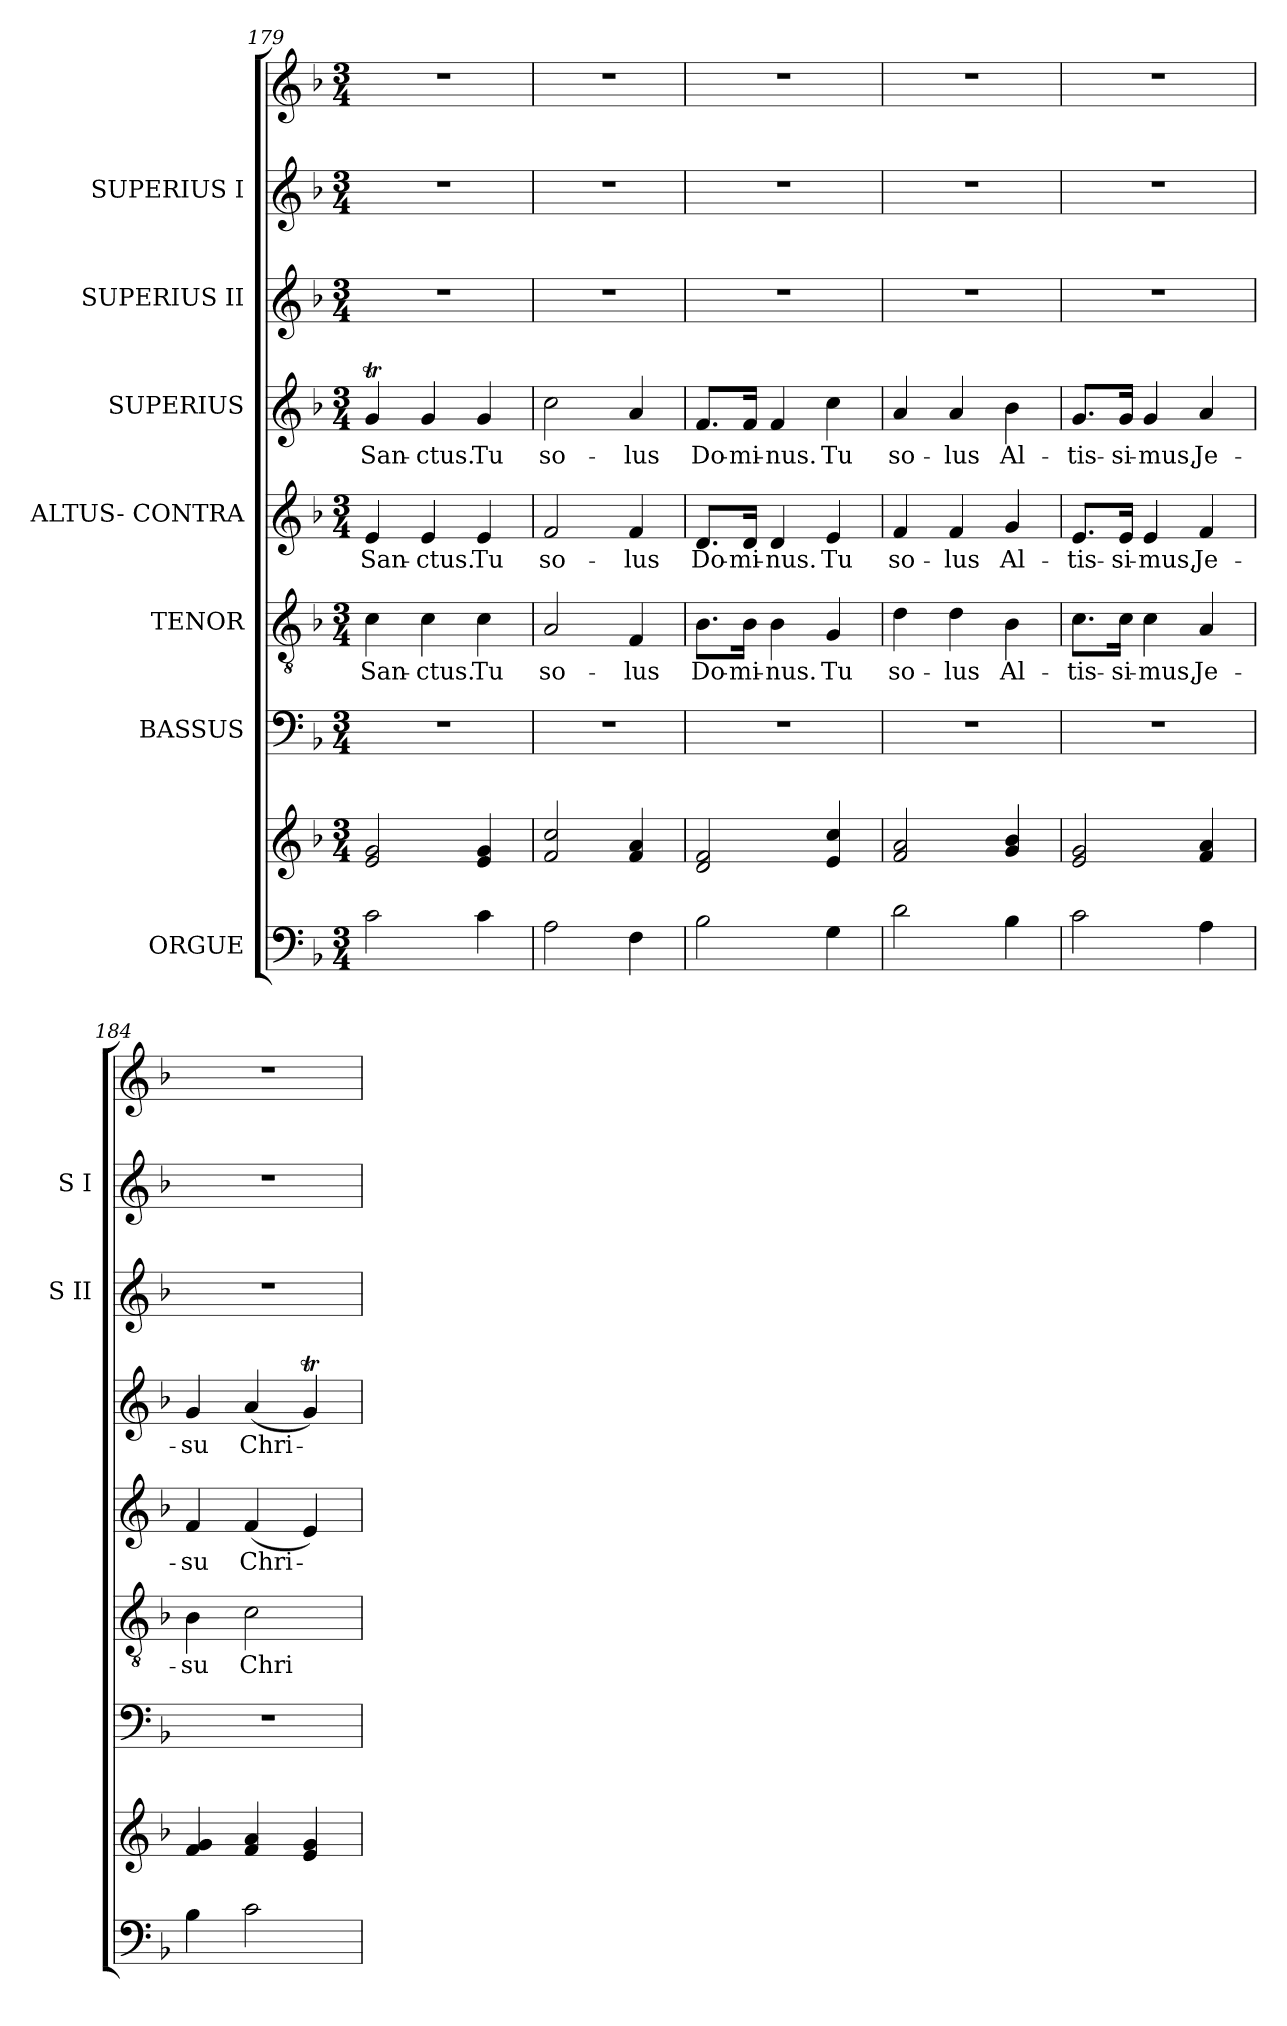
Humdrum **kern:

**kern	**kern	**kern	**kern	**text	**kern	**text	**kern	**text	**kern	**kern	**kern
*part8	*part8	*part7	*part6	*part6	*part5	*part5	*part4	*part4	*part3	*part2	*part1
*staff9	*staff8	*staff7	*staff6	*staff6	*staff5	*staff5	*staff4	*staff4	*staff3	*staff2	*staff1
*I"ORGUE	*	*I"BASSUS	*I"TENOR	*	*I"ALTUS- CONTRA	*	*I"SUPERIUS	*	*I"SUPERIUS II	*I"SUPERIUS I	*
*	*	*	*	*	*	*	*	*	*I'S II	*I'S I	*
!!LO:PB:g=z
*clefF4	*clefG2	*clefF4	*clefGv2	*	*clefG2	*	*clefG2	*	*clefG2	*clefG2	*clefG2
*k[b-]	*k[b-]	*k[b-]	*k[b-]	*	*k[b-]	*	*k[b-]	*	*k[b-]	*k[b-]	*k[b-]
*d:	*d:	*d:	*d:	*	*d:	*	*d:	*	*d:	*d:	*d:
*M3/4	*M3/4	*M3/4	*M3/4	*	*M3/4	*	*M3/4	*	*M3/4	*M3/4	*M3/4
=179	=179	=179	=179	=179	=179	=179	=179	=179	=179	=179	=179
!	!	!	!	!LO:LY:b	!	!LO:LY:b	!	!LO:LY:b	!	!	!
2c\	2e/ 2g/	2.r	4c\	San-	4e/	San-	4gT/	San-	2.r	2.r	2.r
!	!	!	!	!LO:LY:b	!	!LO:LY:b	!	!LO:LY:b	!	!	!
.	.	.	4c\	-ctus.	4e/	-ctus.	4g/	-ctus.	.	.	.
!	!	!	!	!LO:LY:b	!	!LO:LY:b	!	!LO:LY:b	!	!	!
4c\	4e/ 4g/	.	4c\	Tu	4e/	Tu	4g/	Tu	.	.	.
=180	=180	=180	=180	=180	=180	=180	=180	=180	=180	=180	=180
!	!	!	!	!LO:LY:b	!	!LO:LY:b	!	!LO:LY:b	!	!	!
2A\	2f/ 2cc/	2.r	2A/	so-	2f/	so-	2cc\	so-	2.r	2.r	2.r
!	!	!	!	!LO:LY:b	!	!LO:LY:b	!	!LO:LY:b	!	!	!
4F\	4f/ 4a/	.	4F/	-lus	4f/	-lus	4a/	-lus	.	.	.
=181	=181	=181	=181	=181	=181	=181	=181	=181	=181	=181	=181
!	!	!	!	!LO:LY:b	!	!LO:LY:b	!	!LO:LY:b	!	!	!
2B-\	2d/ 2f/	2.r	8.B-\L	Do-	8.d/L	Do-	8.f/L	Do-	2.r	2.r	2.r
!	!	!	!	!LO:LY:b	!	!LO:LY:b	!	!LO:LY:b	!	!	!
.	.	.	16B-\Jk	-mi-	16d/Jk	-mi-	16f/Jk	-mi-	.	.	.
!	!	!	!	!LO:LY:b	!	!LO:LY:b	!	!LO:LY:b	!	!	!
.	.	.	4B-\	-nus.	4d/	-nus.	4f/	-nus.	.	.	.
!	!	!	!	!LO:LY:b	!	!LO:LY:b	!	!LO:LY:b	!	!	!
4G\	4e/ 4cc/	.	4G/	Tu	4e/	Tu	4cc\	Tu	.	.	.
=182	=182	=182	=182	=182	=182	=182	=182	=182	=182	=182	=182
!	!	!	!	!LO:LY:b	!	!LO:LY:b	!	!LO:LY:b	!	!	!
2d\	2f/ 2a/	2.r	4d\	so-	4f/	so-	4a/	so-	2.r	2.r	2.r
!	!	!	!	!LO:LY:b	!	!LO:LY:b	!	!LO:LY:b	!	!	!
.	.	.	4d\	-lus	4f/	-lus	4a/	-lus	.	.	.
!	!	!	!	!LO:LY:b	!	!LO:LY:b	!	!LO:LY:b	!	!	!
4B-\	4g/ 4b-/	.	4B-\	Al-	4g/	Al-	4b-\	Al-	.	.	.
=183	=183	=183	=183	=183	=183	=183	=183	=183	=183	=183	=183
!	!	!	!	!LO:LY:b	!	!LO:LY:b	!	!LO:LY:b	!	!	!
2c\	2e/ 2g/	2.r	8.c\L	-tis-	8.e/L	-tis-	8.g/L	-tis-	2.r	2.r	2.r
!	!	!	!	!LO:LY:b	!	!LO:LY:b	!	!LO:LY:b	!	!	!
.	.	.	16c\Jk	-si-	16e/Jk	-si-	16g/Jk	-si-	.	.	.
!	!	!	!	!LO:LY:b	!	!LO:LY:b	!	!LO:LY:b	!	!	!
.	.	.	4c\	-mus,	4e/	-mus,	4g/	-mus,	.	.	.
!	!	!	!	!LO:LY:b	!	!LO:LY:b	!	!LO:LY:b	!	!	!
4A\	4f/ 4a/	.	4A/	Je-	4f/	Je-	4a/	Je-	.	.	.
!!LO:LB:g=z
=184	=184	=184	=184	=184	=184	=184	=184	=184	=184	=184	=184
!	!	!	!	!LO:LY:b	!	!LO:LY:b	!	!LO:LY:b	!	!	!
4B-\	4f/ 4g/	2.r	4B-\	-su	4f/	-su	4g/	-su	2.r	2.r	2.r
!	!	!	!	!LO:LY:b	!	!LO:LY:b	!	!LO:LY:b	!	!	!
2c\	4f/ 4a/	.	2c\	Chri-	(<4f/	Chri-	(<4a/	Chri-	.	.	.
.	4e/ 4g/	.	.	.	4e/)	.	4gT/)	.	.	.	.
=	=	=	=	=	=	=	=	=	=	=	=
*-	*-	*-	*-	*-	*-	*-	*-	*-	*-	*-	*-
